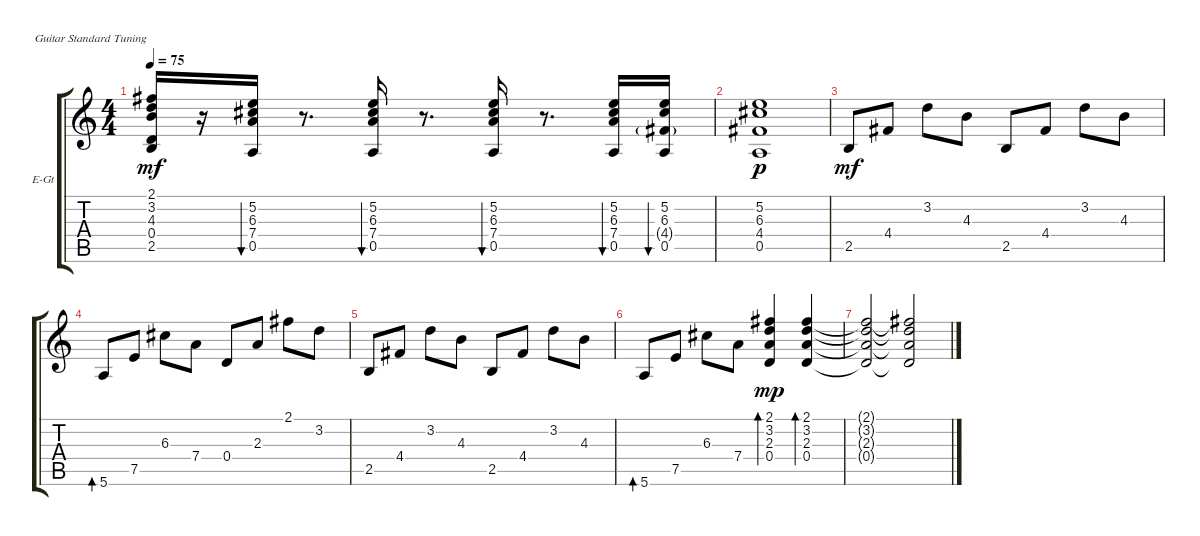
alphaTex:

\defaultSystemsLayout 4
\bracketExtendMode groupsimilarinstruments
\firstSystemTrackNameOrientation horizontal
\otherSystemsTrackNameOrientation horizontal
\track ("Electric Guitar" "E-Gt") {solo instrument electricguitarclean}
\staff {score tabs}
\tuning (E4 B3 G3 D3 A2 E2)
\ts (4 4)
\tempo 75
\clef g2
\ks c
(2.1{t} 3.2{t} 4.3{t} 0.4{t} 2.5{t}).16{dy mf} r.16 (0.5 7.4 6.3 5.2).16{bu 30} r.8{d} (0.5 7.4 6.3 5.2).16{bu 30} r.8{d} (0.5 7.4 6.3 5.2).16{bu 30} r.8{d} (0.5 7.4 6.3 5.2).16{bu 30} (0.5 4.4{g} 6.3 5.2).16{bu 30} |
(4.4 6.3 5.2 0.5).1{dy p} |
2.5.8{dy mf} 4.4.8 3.2.8 4.3.8 2.5.8 4.4.8 3.2.8 4.3.8 |
5.6.8{bd 0} 7.5.8 6.3.8 7.4.8 0.4.8 2.3.8 2.1.8 3.2.8 |
2.5.8 4.4.8 3.2.8 4.3.8 2.5.8 4.4.8 3.2.8 4.3.8 |
5.6.8{bd 0} 7.5.8 6.3.8 7.4.8 (0.4 2.3 3.2 2.1).4{bd 56 dy mp} (0.4 2.3 3.2 2.1).4{bd 56} |
(3.2{t} 2.3{t} 0.4{t} 2.1{t}).2 (2.1{t} 3.2{t} 2.3{t} 0.4{t}).2
